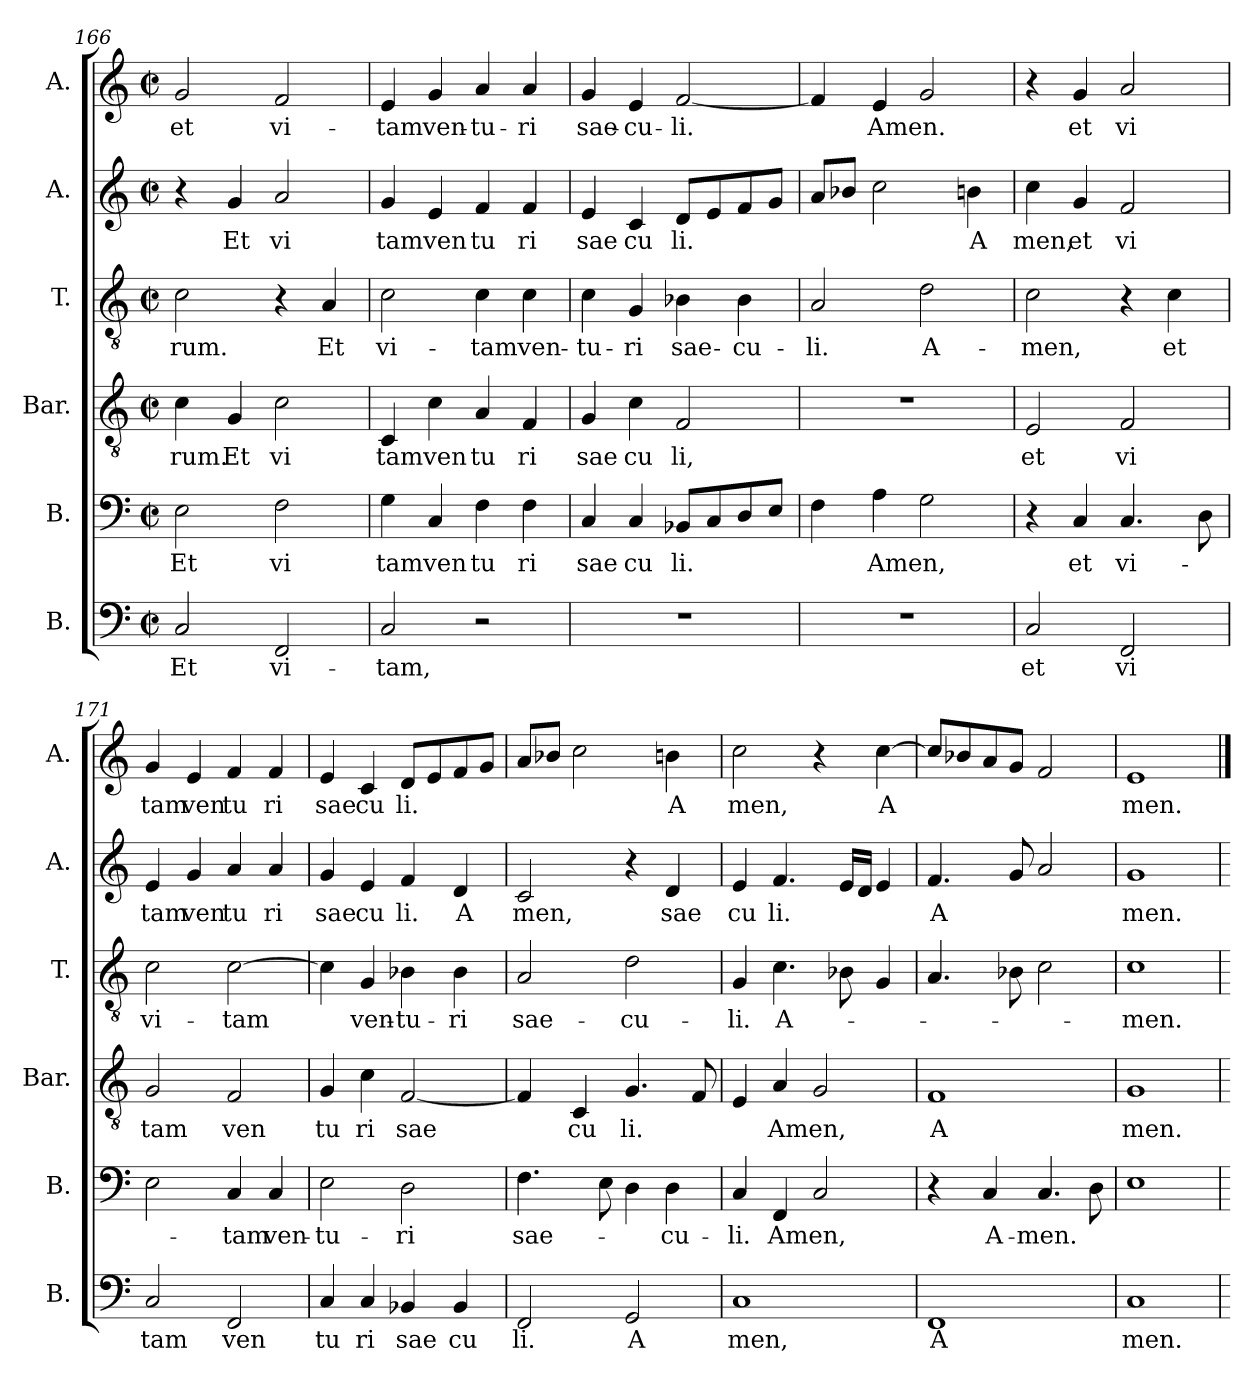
**kern	**text	**kern	**text	**kern	**text	**kern	**text	**kern	**text	**kern	**text
*part6	*part6	*part5	*part5	*part4	*part4	*part3	*part3	*part2	*part2	*part1	*part1
*staff6	*staff6	*staff5	*staff5	*staff4	*staff4	*staff3	*staff3	*staff2	*staff2	*staff1	*staff1
*I"B.	*	*I"B.	*	*I"Bar.	*	*I"T.	*	*I"A.	*	*I"A.	*
*I'B.	*	*I'B.	*	*I'Bar.	*	*I'T.	*	*I'A.	*	*I'A.	*
*clefF4	*	*clefF4	*	*clefGv2	*	*clefGv2	*	*clefG2	*	*clefG2	*
*k[]	*	*k[]	*	*	*	*	*	*	*	*	*
*C:	*	*C:	*	*	*	*	*	*	*	*	*
*M2/2	*	*M2/2	*	*M2/2	*	*M2/2	*	*M2/2	*	*M2/2	*
*met(c|)	*	*met(c|)	*	*met(c|)	*	*met(c|)	*	*met(c|)	*	*met(c|)	*
=166	=166	=166	=166	=166	=166	=166	=166	=166	=166	=166	=166
!	!LO:LY:b:cj	!	!LO:LY:b:cj	!	!LO:LY:b:cj	!	!LO:LY:b:cj	!	!	!	!LO:LY:b:cj
2C/	Et	2E\	Et	4c\	rum.	2c\	-rum.	4r	.	2g/	et
!	!	!	!	!	!LO:LY:b:cj	!	!	!	!LO:LY:b:cj	!	!
.	.	.	.	4G/	Et	.	.	4g/	Et	.	.
!	!LO:LY:b:cj	!	!LO:LY:b:cj	!	!LO:LY:b:cj	!	!	!	!LO:LY:b:cj	!	!LO:LY:b:cj
2FF/	vi-	2F\	vi	2c\	vi	4r	.	2a/	vi	2f/	vi-
!	!	!	!	!	!	!	!LO:LY:b:cj	!	!	!	!
.	.	.	.	.	.	4A/	Et	.	.	.	.
=167	=167	=167	=167	=167	=167	=167	=167	=167	=167	=167	=167
!	!LO:LY:b:cj	!	!LO:LY:b:cj	!	!LO:LY:b:cj	!	!LO:LY:b:cj	!	!LO:LY:b:cj	!	!LO:LY:b:cj
2C/	-tam,	4G\	tam	4C/	tam	2c\	vi-	4g/	tam	4e/	-tam
!	!	!	!LO:LY:b:cj	!	!LO:LY:b:cj	!	!	!	!LO:LY:b:cj	!	!LO:LY:b:cj
.	.	4C/	ven	4c\	ven	.	.	4e/	ven	4g/	ven-
!	!	!	!LO:LY:b:cj	!	!LO:LY:b:cj	!	!LO:LY:b:cj	!	!LO:LY:b:cj	!	!LO:LY:b:cj
2r	.	4F\	tu	4A/	tu	4c\	-tam	4f/	tu	4a/	-tu-
!	!	!	!LO:LY:b:cj	!	!LO:LY:b:cj	!	!LO:LY:b:cj	!	!LO:LY:b:cj	!	!LO:LY:b:cj
.	.	4F\	ri	4F/	ri	4c\	ven-	4f/	ri	4a/	-ri
=168	=168	=168	=168	=168	=168	=168	=168	=168	=168	=168	=168
!	!	!	!LO:LY:b:cj	!	!LO:LY:b:cj	!	!LO:LY:b:cj	!	!LO:LY:b:cj	!	!LO:LY:b:cj
1r	.	4C/	sae	4G/	sae	4c\	-tu-	4e/	sae	4g/	sae-
!	!	!	!LO:LY:b:cj	!	!LO:LY:b:cj	!	!LO:LY:b:cj	!	!LO:LY:b:cj	!	!LO:LY:b:cj
.	.	4C/	cu	4c\	cu	4G/	-ri	4c/	cu	4e/	-cu-
!	!	!	!LO:LY:b:cj	!	!LO:LY:b:cj	!	!LO:LY:b:cj	!	!LO:LY:b:cj	!	!LO:LY:b:cj
.	.	8BB-X/L	li.	2F/	li,	4B-X\	sae-	8d/L	li.	[<2f/	-li.
.	.	8C/	.	.	.	.	.	8e/	.	.	.
!	!	!	!	!	!	!	!LO:LY:b:cj	!	!	!	!
.	.	8D/	.	.	.	4B-\	-cu-	8f/	.	.	.
.	.	8E/J	.	.	.	.	.	8g/J	.	.	.
=169	=169	=169	=169	=169	=169	=169	=169	=169	=169	=169	=169
!	!	!	!	!	!	!	!LO:LY:b:cj	!	!	!	!
1r	.	4F\	.	1r	.	2A/	-li.	8a/L	.	4f/]	.
.	.	.	.	.	.	.	.	8b-X/J	.	.	.
!	!	!	!LO:LY:b	!	!	!	!	!	!	!	!LO:LY:b
.	.	4A\	Amen,	.	.	.	.	2cc\	.	4e/	Amen.
!	!	!	!	!	!	!	!LO:LY:b:cj	!	!	!	!
.	.	2G\	.	.	.	2d\	A-	.	.	2g/	.
!	!	!	!	!	!	!	!	!	!LO:LY:b:cj	!	!
.	.	.	.	.	.	.	.	4b\	A	.	.
!!LO:LB:g=z
=170	=170	=170	=170	=170	=170	=170	=170	=170	=170	=170	=170
!	!LO:LY:b:cj	!	!	!	!LO:LY:b:cj	!	!LO:LY:b:cj	!	!LO:LY:b:cj	!	!
2C/	et	4r	.	2E/	et	2c\	-men,	4cc\	men,	4r	.
!	!	!	!LO:LY:b:cj	!	!	!	!	!	!LO:LY:b:cj	!	!LO:LY:b:cj
.	.	4C/	et	.	.	.	.	4g/	et	4g/	et
!	!LO:LY:b:cj	!	!LO:LY:b:cj	!	!LO:LY:b:cj	!	!	!	!LO:LY:b:cj	!	!LO:LY:b:cj
2FF/	vi	4.C/	vi-	2F/	vi	4r	.	2f/	vi	2a/	vi
!	!	!	!	!	!	!	!LO:LY:b:cj	!	!	!	!
.	.	.	.	.	.	4c\	et	.	.	.	.
.	.	8D\	.	.	.	.	.	.	.	.	.
=171	=171	=171	=171	=171	=171	=171	=171	=171	=171	=171	=171
!	!LO:LY:b:cj	!	!	!	!LO:LY:b:cj	!	!LO:LY:b:cj	!	!LO:LY:b:cj	!	!LO:LY:b:cj
2C/	tam	2E\	.	2G/	tam	2c\	vi-	4e/	tam	4g/	tam
!	!	!	!	!	!	!	!	!	!LO:LY:b:cj	!	!LO:LY:b:cj
.	.	.	.	.	.	.	.	4g/	ven	4e/	ven
!	!LO:LY:b:cj	!	!LO:LY:b:cj	!	!LO:LY:b:cj	!	!LO:LY:b	!	!LO:LY:b:cj	!	!LO:LY:b:cj
2FF/	ven	4C/	-tam	2F/	ven	[>2c\	-tam	4a/	tu	4f/	tu
!	!	!	!LO:LY:b:cj	!	!	!	!	!	!LO:LY:b:cj	!	!LO:LY:b:cj
.	.	4C/	ven-	.	.	.	.	4a/	ri	4f/	ri
=172	=172	=172	=172	=172	=172	=172	=172	=172	=172	=172	=172
!	!LO:LY:b:cj	!	!LO:LY:b:cj	!	!LO:LY:b:cj	!	!	!	!LO:LY:b:cj	!	!LO:LY:b:cj
4C/	tu	2E\	-tu-	4G/	tu	4c\]	.	4g/	sae	4e/	sae
!	!LO:LY:b:cj	!	!	!	!LO:LY:b:cj	!	!LO:LY:b:cj	!	!LO:LY:b:cj	!	!LO:LY:b:cj
4C/	ri	.	.	4c\	ri	4G/	ven-	4e/	cu	4c/	cu
!	!LO:LY:b:cj	!	!LO:LY:b:cj	!	!LO:LY:b	!	!LO:LY:b:cj	!	!LO:LY:b:cj	!	!LO:LY:b:cj
4BB-X/	sae	2D\	-ri	[<2F/	sae	4B-X\	-tu-	4f/	li.	8d/L	li.
.	.	.	.	.	.	.	.	.	.	8e/	.
!	!LO:LY:b:cj	!	!	!	!	!	!LO:LY:b:cj	!	!LO:LY:b:cj	!	!
4BB-/	cu	.	.	.	.	4B-\	-ri	4d/	A	8f/	.
.	.	.	.	.	.	.	.	.	.	8g/J	.
=173	=173	=173	=173	=173	=173	=173	=173	=173	=173	=173	=173
!	!LO:LY:b:cj	!	!LO:LY:b	!	!	!	!LO:LY:b:cj	!	!LO:LY:b:cj	!	!
2FF/	li.	4.F\	sae-	4F/]	.	2A/	sae-	2c/	men,	8a/L	.
.	.	.	.	.	.	.	.	.	.	8b-X/J	.
!	!	!	!	!	!LO:LY:b:cj	!	!	!	!	!	!
.	.	.	.	4C/	cu	.	.	.	.	2cc\	.
.	.	8E\	.	.	.	.	.	.	.	.	.
!	!LO:LY:b:cj	!	!	!	!LO:LY:b:cj	!	!LO:LY:b:cj	!	!	!	!
2GG/	A	4D\	.	4.G/	li.	2d\	-cu-	4r	.	.	.
!	!	!	!LO:LY:b:cj	!	!	!	!	!	!LO:LY:b:cj	!	!LO:LY:b:cj
.	.	4D\	-cu-	.	.	.	.	4d/	sae	4b\	A
.	.	.	.	8F/	.	.	.	.	.	.	.
=174	=174	=174	=174	=174	=174	=174	=174	=174	=174	=174	=174
!	!LO:LY:b:cj	!	!LO:LY:b:cj	!	!	!	!LO:LY:b:cj	!	!LO:LY:b:cj	!	!LO:LY:b:cj
1C	men,	4C/	-li.	4E/	.	4G/	-li.	4e/	cu	2cc\	men,
!	!	!	!LO:LY:b	!	!LO:LY:b	!	!LO:LY:b:cj	!	!LO:LY:b:cj	!	!
.	.	4FF/	Amen,	4A/	Amen,	4.c\	A-	4.f/	li.	.	.
.	.	2C/	.	2G/	.	.	.	.	.	4r	.
.	.	.	.	.	.	8B-X\	.	16e/L	.	.	.
.	.	.	.	.	.	.	.	16d/J	.	.	.
!	!	!	!	!	!	!	!	!	!	!	!LO:LY:b:cj
.	.	.	.	.	.	4G/	.	4e/	.	[>4cc\	A
=175	=175	=175	=175	=175	=175	=175	=175	=175	=175	=175	=175
!	!LO:LY:b:cj	!	!	!	!LO:LY:b:cj	!	!	!	!LO:LY:b:cj	!	!
1FF	A	4r	.	1F	A	4.A/	.	4.f/	A	8cc/L]	.
.	.	.	.	.	.	.	.	.	.	8b-X/	.
!	!	!	!LO:LY:b:cj	!	!	!	!	!	!	!	!
.	.	4C/	A-	.	.	.	.	.	.	8a/	.
.	.	.	.	.	.	8B-X\	.	8g/	.	8g/J	.
!	!	!	!LO:LY:b	!	!	!	!	!	!	!	!
.	.	4.C/	-men.	.	.	2c\	.	2a/	.	2f/	.
.	.	8D\	.	.	.	.	.	.	.	.	.
=176	=176	=176	=176	=176	=176	=176	=176	=176	=176	=176	=176
!	!LO:LY:b:cj	!	!	!	!LO:LY:b:cj	!	!LO:LY:b:cj	!	!LO:LY:b:cj	!	!LO:LY:b:cj
1C	men.	1E	.	1G	men.	1c	-men.	1g	men.	1e	men.
=	==	=	==	=	==	=	==	=	==	==	==
*-	*-	*-	*-	*-	*-	*-	*-	*-	*-	*-	*-
